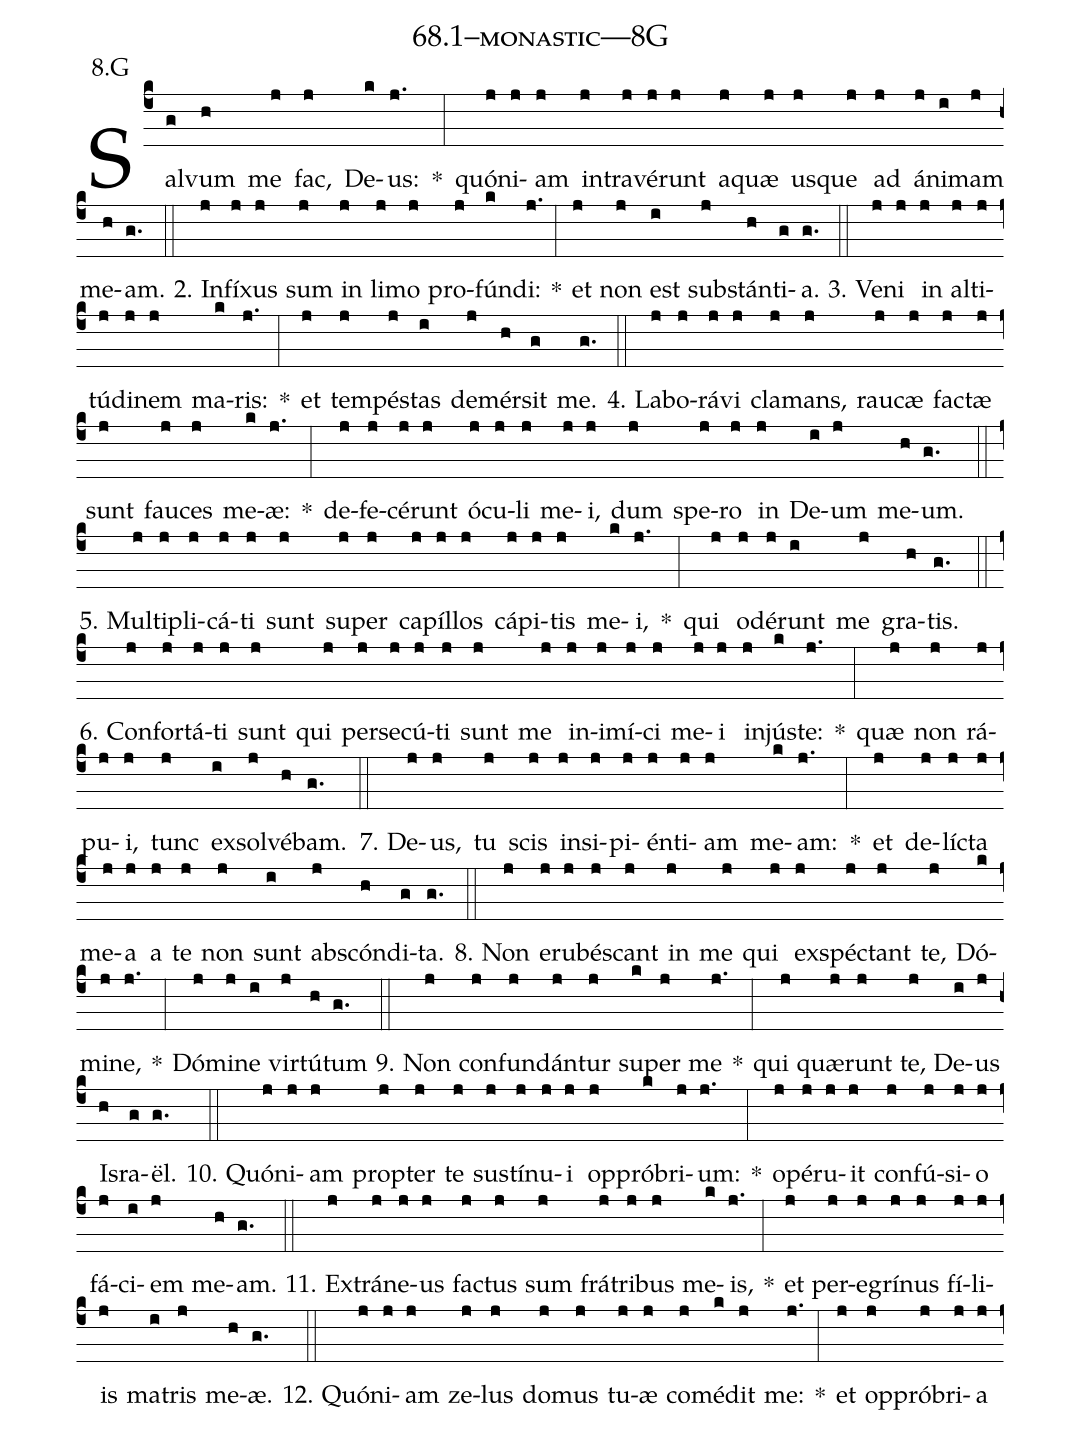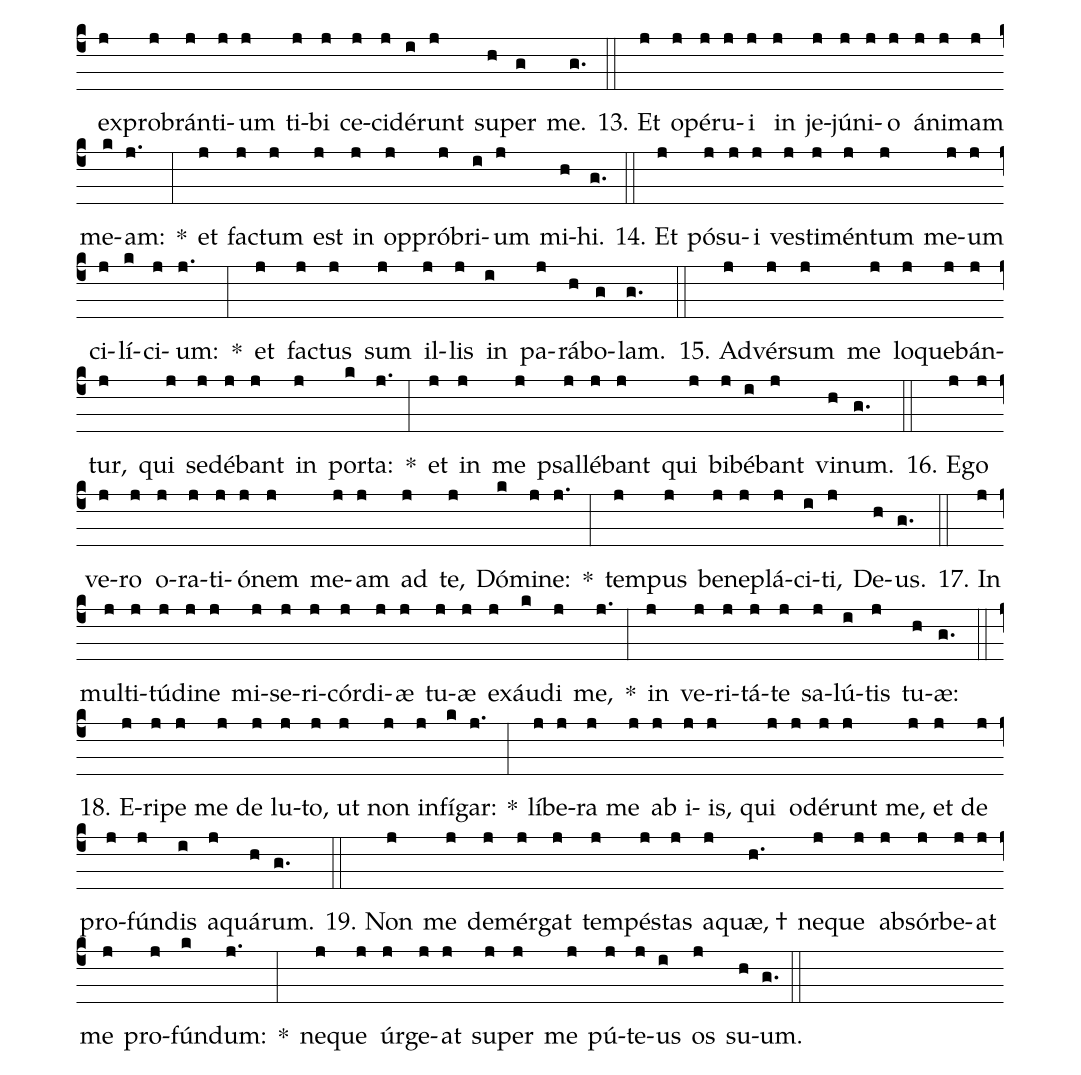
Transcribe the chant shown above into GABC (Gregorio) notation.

name: 68.1--monastic---8G;
annotation: 8.G;
%%
(c4)Sal(g)vum(h) me(j) fac,(j) De(k)us:(j.) *(:) quón(j)i(j)am(j) in(j)tra(j)vé(j)runt(j) a(j)quæ(j) us(j)que(j) ad(j) á(j)ni(i)mam(j) me(h)am.(g.) (::)
2. In(j)fí(j)xus(j) sum(j) in(j) li(j)mo(j) pro(j)fún(k)di:(j.) *(:) et(j) non(j) est(i) sub(j)stán(h)ti(g)a.(g.) (::)
3. Ve(j)ni(j) in(j) al(j)ti(j)tú(j)di(j)nem(j) ma(k)ris:(j.) *(:) et(j) tem(j)pés(j)tas(i) de(j)mér(h)sit(g) me.(g.) (::)
4. La(j)bo(j)rá(j)vi(j) cla(j)mans,(j) rau(j)cæ(j) fac(j)tæ(j) sunt(j) fau(j)ces(j) me(k)æ:(j.) *(:) de(j)fe(j)cé(j)runt(j) ó(j)cu(j)li(j) me(j)i,(j) dum(j) spe(j)ro(j) in(j) De(i)um(j) me(h)um.(g.) (::)
5. Mul(j)ti(j)pli(j)cá(j)ti(j) sunt(j) su(j)per(j) ca(j)píl(j)los(j) cá(j)pi(j)tis(j) me(k)i,(j.) *(:) qui(j) o(j)dé(j)runt(i) me(j) gra(h)tis.(g.) (::)
6. Con(j)for(j)tá(j)ti(j) sunt(j) qui(j) per(j)se(j)cú(j)ti(j) sunt(j) me(j) in(j)i(j)mí(j)ci(j) me(j)i(j) in(j)jús(k)te:(j.) *(:) quæ(j) non(j) rá(j)pu(j)i,(j) tunc(j) ex(i)sol(j)vé(h)bam.(g.) (::)
7. De(j)us,(j) tu(j) scis(j) in(j)si(j)pi(j)én(j)ti(j)am(j) me(k)am:(j.) *(:) et(j) de(j)líc(j)ta(j) me(j)a(j) a(j) te(j) non(j) sunt(i) abs(j)cón(h)di(g)ta.(g.) (::)
8. Non(j) e(j)ru(j)bés(j)cant(j) in(j) me(j) qui(j) ex(j)spéc(j)tant(j) te,(j) Dó(k)mi(j)ne,(j.) *(:) Dó(j)mi(j)ne(i) vir(j)tú(h)tum(g.) (::)
9. Non(j) con(j)fun(j)dán(j)tur(j) su(k)per(j) me(j.) *(:) qui(j) quæ(j)runt(j) te,(j) De(i)us(j) Is(h)ra(g)ël.(g.) (::)
10. Quón(j)i(j)am(j) prop(j)ter(j) te(j) sus(j)tí(j)nu(j)i(j) op(j)pró(k)bri(j)um:(j.) *(:) o(j)pé(j)ru(j)it(j) con(j)fú(j)si(j)o(j) fá(j)ci(i)em(j) me(h)am.(g.) (::)
11. Ex(j)trá(j)ne(j)us(j) fac(j)tus(j) sum(j) frá(j)tri(j)bus(j) me(k)is,(j.) *(:) et(j) per(j)e(j)grí(j)nus(j) fí(j)li(j)is(j) ma(i)tris(j) me(h)æ.(g.) (::)
12. Quón(j)i(j)am(j) ze(j)lus(j) do(j)mus(j) tu(j)æ(j) com(j)é(k)dit(j) me:(j.) *(:) et(j) op(j)pró(j)bri(j)a(j) ex(j)pro(j)brán(j)ti(j)um(j) ti(j)bi(j) ce(j)ci(j)dé(i)runt(j) su(h)per(g) me.(g.) (::)
13. Et(j) o(j)pé(j)ru(j)i(j) in(j) je(j)jú(j)ni(j)o(j) á(j)ni(j)mam(j) me(k)am:(j.) *(:) et(j) fac(j)tum(j) est(j) in(j) op(j)pró(j)bri(i)um(j) mi(h)hi.(g.) (::)
14. Et(j) pó(j)su(j)i(j) ves(j)ti(j)mén(j)tum(j) me(j)um(j) ci(j)lí(k)ci(j)um:(j.) *(:) et(j) fac(j)tus(j) sum(j) il(j)lis(j) in(i) pa(j)rá(h)bo(g)lam.(g.) (::)
15. Ad(j)vér(j)sum(j) me(j) lo(j)que(j)bán(j)tur,(j) qui(j) se(j)dé(j)bant(j) in(j) por(k)ta:(j.) *(:) et(j) in(j) me(j) psal(j)lé(j)bant(j) qui(j) bi(j)bé(i)bant(j) vi(h)num.(g.) (::)
16. E(j)go(j) ve(j)ro(j) o(j)ra(j)ti(j)ó(j)nem(j) me(j)am(j) ad(j) te,(j) Dó(k)mi(j)ne:(j.) *(:) tem(j)pus(j) be(j)ne(j)plá(j)ci(i)ti,(j) De(h)us.(g.) (::)
17. In(j) mul(j)ti(j)tú(j)di(j)ne(j) mi(j)se(j)ri(j)cór(j)di(j)æ(j) tu(j)æ(j) ex(j)áu(k)di(j) me,(j.) *(:) in(j) ve(j)ri(j)tá(j)te(j) sa(j)lú(i)tis(j) tu(h)æ:(g.) (::)
18. E(j)ri(j)pe(j) me(j) de(j) lu(j)to,(j) ut(j) non(j) in(j)fí(k)gar:(j.) *(:) lí(j)be(j)ra(j) me(j) ab(j) i(j)is,(j) qui(j) o(j)dé(j)runt(j) me,(j) et(j) de(j) pro(j)fún(j)dis(i) a(j)quá(h)rum.(g.) (::)
19. Non(j) me(j) de(j)mér(j)gat(j) tem(j)pés(j)tas(j) a(j)quæ, †(h.) ne(j)que(j) ab(j)sór(j)be(j)at(j) me(j) pro(j)fún(k)dum:(j.) *(:) ne(j)que(j) úr(j)ge(j)at(j) su(j)per(j) me(j) pú(j)te(j)us(i) os(j) su(h)um.(g.) (::)
